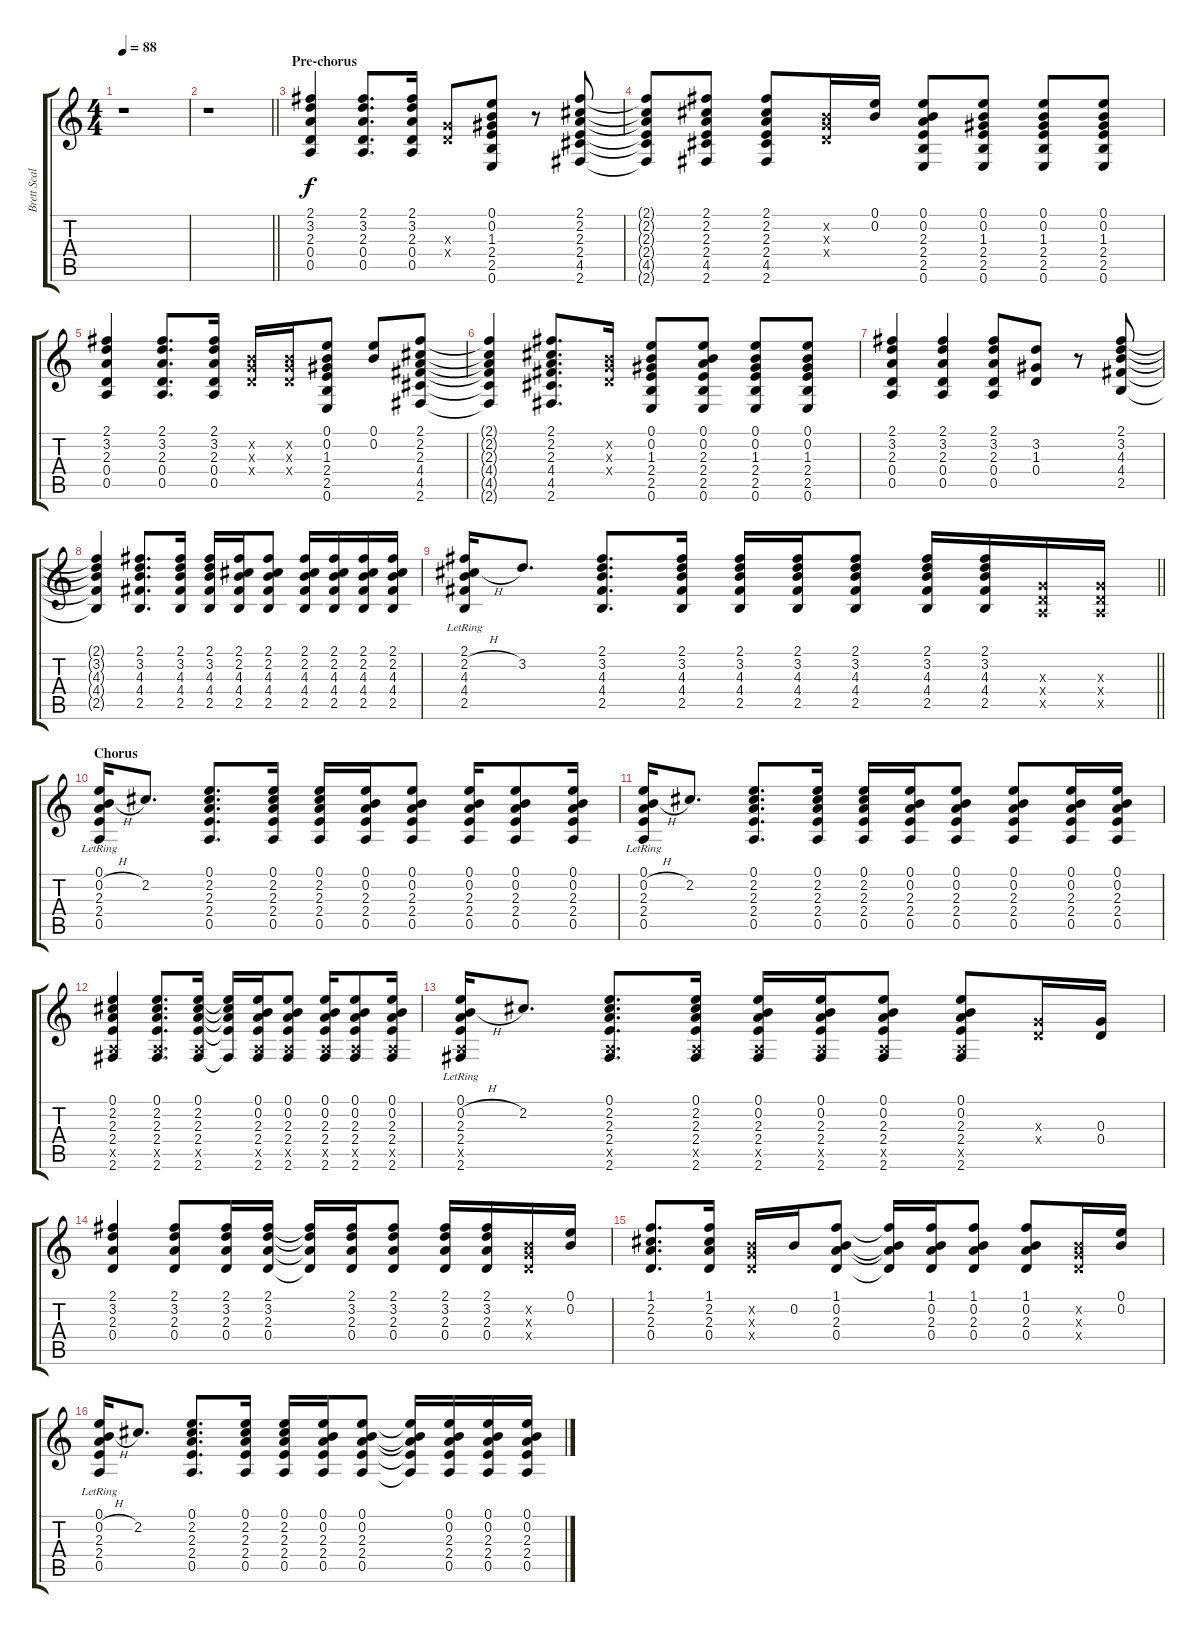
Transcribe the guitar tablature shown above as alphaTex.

\track ("Brett Scallions (Rhythm Guitar)" "Brett Scal") {instrument electricguitarclean}
\staff {score tabs}
\tuning (E4 B3 G3 D3 A2 E2) {hide}
\ts (4 4)
\tempo 88
\clef g2
\ks c
r.1{dy f} |
\barLineRight lightlight
r.1 |
\section ("" "Pre-chorus")
(2.1 3.2 2.3 0.4 0.5).4 (2.1 3.2 2.3 0.4 0.5).8{d} (2.1 3.2 2.3 0.4 0.5).16 (0.3{x} 0.4{x}).8 (0.1 0.2 1.3 2.4 2.5 0.6).8 r.8 (2.1 2.2 2.3 2.4 4.5 2.6).8 |
(2.1{t} 2.2{t} 2.3{t} 2.4{t} 4.5{t} 2.6{t}).8 (2.1 2.2 2.3 2.4 4.5 2.6).8 (2.1 2.2 2.3 2.4 4.5 2.6).8 (0.2{x} 0.3{x} 0.4{x}).16 (0.1 0.2).16 (0.1 0.2 2.3 2.4 2.5 0.6).8 (0.1 0.2 1.3 2.4 2.5 0.6).8 (0.1 0.2 1.3 2.4 2.5 0.6).8 (0.1 0.2 1.3 2.4 2.5 0.6).8 |
(2.1 3.2 2.3 0.4 0.5).4 (2.1 3.2 2.3 0.4 0.5).8{d} (2.1 3.2 2.3 0.4 0.5).16 (0.2{x} 0.3{x} 0.4{x}).16 (0.2{x} 0.3{x} 0.4{x}).16 (0.1 0.2 1.3 2.4 2.5 0.6).8 (0.1 0.2).8 (2.1 2.2 2.3 4.4 4.5 2.6).8 |
(2.1{t} 2.2{t} 2.3{t} 4.4{t} 4.5{t} 2.6{t}).4 (2.1 2.2 2.3 4.4 4.5 2.6).8{d} (0.2{x} 0.3{x} 0.4{x}).16 (0.1 0.2 1.3 2.4 2.5 0.6).8 (0.1 0.2 2.3 2.4 2.5 0.6).8 (0.1 0.2 1.3 2.4 2.5 0.6).8 (0.1 0.2 1.3 2.4 2.5 0.6).8 |
(2.1 3.2 2.3 0.4 0.5).4 (2.1 3.2 2.3 0.4 0.5).4 (2.1 3.2 2.3 0.4 0.5).8 (3.2 1.3 0.4).8 r.8 (2.1 3.2 4.3 4.4 2.5).8 |
(2.1{t} 3.2{t} 4.3{t} 4.4{t} 2.5{t}).4 (2.1 3.2 4.3 4.4 2.5).8{d} (2.1 3.2 4.3 4.4 2.5).16 (2.1 3.2 4.3 4.4 2.5).16 (2.1 2.2 4.3 4.4 2.5).16 (2.1 2.2 4.3 4.4 2.5).8 (2.1 2.2 4.3 4.4 2.5).16 (2.1 2.2 4.3 4.4 2.5).16 (2.1 2.2 4.3 4.4 2.5).16 (2.1 2.2 4.3 4.4 2.5).16 |
\barLineRight lightlight
(2.1{lr} 2.2{h} 4.3{lr} 4.4{lr} 2.5{lr}).16 3.2.8{d} (2.1 3.2 4.3 4.4 2.5).8{d} (2.1 3.2 4.3 4.4 2.5).16 (2.1 3.2 4.3 4.4 2.5).16 (2.1 3.2 4.3 4.4 2.5).16 (2.1 3.2 4.3 4.4 2.5).8 (2.1 3.2 4.3 4.4 2.5).16 (2.1 3.2 4.3 4.4 2.5).16 (0.3{x} 0.4{x} 0.5{x}).16 (0.3{x} 0.4{x} 0.5{x}).16 |
\section ("" "Chorus")
(0.1{lr} 0.2{h} 2.3{lr} 2.4{lr} 0.5{lr}).16 2.2.8{d} (0.1 2.2 2.3 2.4 0.5).8{d} (0.1 2.2 2.3 2.4 0.5).16 (0.1 2.2 2.3 2.4 0.5).16 (0.1 0.2 2.3 2.4 0.5).16 (0.1 0.2 2.3 2.4 0.5).8 (0.1 0.2 2.3 2.4 0.5).16 (0.1 0.2 2.3 2.4 0.5).8 (0.1 0.2 2.3 2.4 0.5).16 |
(0.1{lr} 0.2{h} 2.3{lr} 2.4{lr} 0.5{lr}).16 2.2.8{d} (0.1 2.2 2.3 2.4 0.5).8{d} (0.1 2.2 2.3 2.4 0.5).16 (0.1 2.2 2.3 2.4 0.5).16 (0.1 0.2 2.3 2.4 0.5).16 (0.1 0.2 2.3 2.4 0.5).8 (0.1 0.2 2.3 2.4 0.5).8 (0.1 0.2 2.3 2.4 0.5).16 (0.1 0.2 2.3 2.4 0.5).16 |
(0.1 2.2 2.3 2.4 0.5{x} 2.6).4 (0.1 2.2 2.3 2.4 0.5{x} 2.6).8{d} (0.1 2.2 2.3 2.4 0.5{x} 2.6).16 (0.1{t} 2.2{t} 2.3{t} 2.4{t} 2.6{t}).16 (0.1 0.2 2.3 2.4 0.5{x} 2.6).16 (0.1 0.2 2.3 2.4 0.5{x} 2.6).8 (0.1 0.2 2.3 2.4 0.5{x} 2.6).16 (0.1 0.2 2.3 2.4 0.5{x} 2.6).8 (0.1 0.2 2.3 2.4 0.5{x} 2.6).16 |
(0.1{lr} 0.2{h} 2.3{lr} 2.4{lr} 0.5{x} 2.6{lr}).16 2.2.8{d} (0.1 2.2 2.3 2.4 0.5{x} 2.6).8{d} (0.1 2.2 2.3 2.4 0.5{x} 2.6).16 (0.1 0.2 2.3 2.4 0.5{x} 2.6).16 (0.1 0.2 2.3 2.4 0.5{x} 2.6).16 (0.1 0.2 2.3 2.4 0.5{x} 2.6).8 (0.1 0.2 2.3 2.4 0.5{x} 2.6).8 (0.3{x} 0.4{x}).16 (0.3 0.4).16 |
(2.1 3.2 2.3 0.4).4 (2.1 3.2 2.3 0.4).8 (2.1 3.2 2.3 0.4).16 (2.1 3.2 2.3 0.4).16 (2.1{t} 3.2{t} 2.3{t} 0.4{t}).16 (2.1 3.2 2.3 0.4).16 (2.1 3.2 2.3 0.4).8 (2.1 3.2 2.3 0.4).16 (2.1 3.2 2.3 0.4).16 (0.2{x} 0.3{x} 0.4{x}).16 (0.1 0.2).16 |
(1.1 2.2 2.3 0.4).8{d} (1.1 2.2 2.3 0.4).16 (0.2{x} 0.3{x} 0.4{x}).16 0.2.16 (1.1 0.2 2.3 0.4).8 (1.1{t} 0.2{t} 2.3{t} 0.4{t}).16 (1.1 0.2 2.3 0.4).16 (1.1 0.2 2.3 0.4).8 (1.1 0.2 2.3 0.4).8 (0.2{x} 0.3{x} 0.4{x}).16 (0.1 0.2).16 |
(0.1{lr} 0.2{h} 2.3{lr} 2.4{lr} 0.5{lr}).16 2.2.8{d} (0.1 2.2 2.3 2.4 0.5).8{d} (0.1 2.2 2.3 2.4 0.5).16 (0.1 2.2 2.3 2.4 0.5).16 (0.1 0.2 2.3 2.4 0.5).16 (0.1 0.2 2.3 2.4 0.5).8 (0.1{t} 0.2{t} 2.3{t} 2.4{t} 0.5{t}).16 (0.1 0.2 2.3 2.4 0.5).16 (0.1 0.2 2.3 2.4 0.5).16 (0.1 0.2 2.3 2.4 0.5).16
